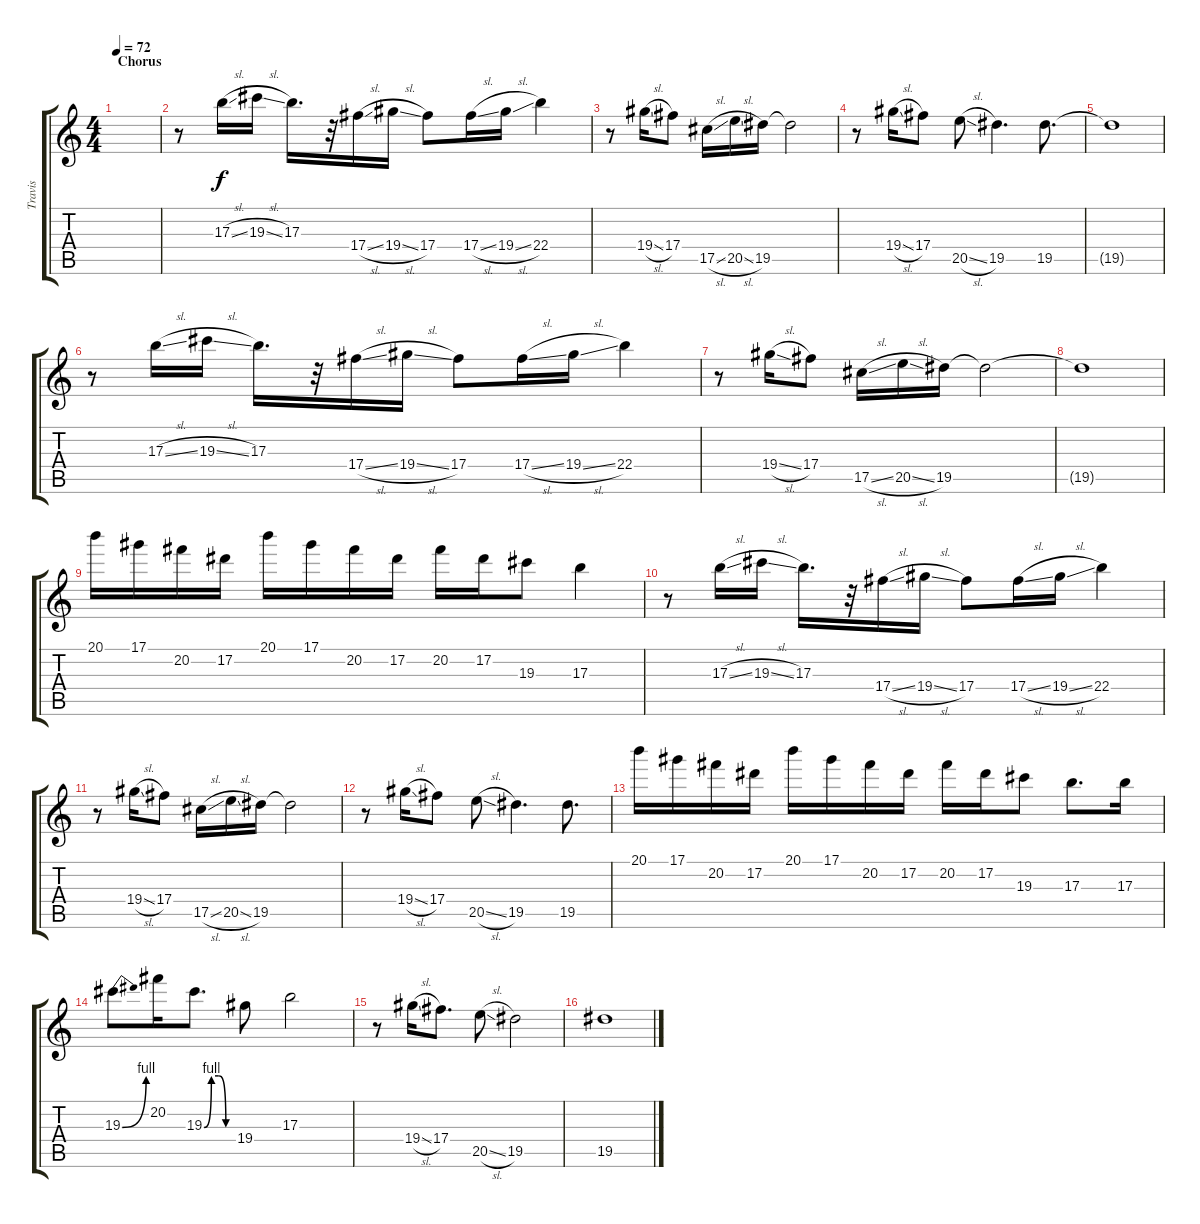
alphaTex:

\track ("Travis" "Travis") {instrument acousticguitarsteel}
\staff {score tabs}
\tuning (Eb4 Bb3 Gb3 Db3 Ab2 Eb2) {hide}
\ts (4 4)
\section ("" "Chorus")
\tempo 72
\clef g2
\ks c
|
r.8 17.3{sl}.16 19.3{sl}.16 17.3.16{d} r.32 17.4{sl}.16 19.4{sl}.16 17.4.8 17.4{sl}.16 19.4{sl}.16 22.4.4 |
r.8 19.4{sl}.16 17.4.8 17.5{sl}.16 20.5{sl}.16 19.5.16 19.5{t}.2 |
r.8 19.4{sl}.16 17.4.8 20.5{sl}.8 19.5.4{d} 19.5.8{d} |
19.5{t}.1 |
r.8 17.3{sl}.16 19.3{sl}.16 17.3.16{d} r.32 17.4{sl}.16 19.4{sl}.16 17.4.8 17.4{sl}.16 19.4{sl}.16 22.4.4 |
r.8 19.4{sl}.16 17.4.8 17.5{sl}.16 20.5{sl}.16 19.5.16 19.5{t}.2 |
19.5{t}.1 |
20.1.16{instrument acousticguitarsteel} 17.1.16 20.2.16 17.2.16 20.1.16 17.1.16 20.2.16 17.2.16 20.2.16 17.2.16 19.3.8 17.3.4 |
r.8{instrument acousticguitarsteel} 17.3{sl}.16 19.3{sl}.16 17.3.16{d} r.32 17.4{sl}.16 19.4{sl}.16 17.4.8 17.4{sl}.16 19.4{sl}.16 22.4.4 |
r.8 19.4{sl}.16 17.4.8 17.5{sl}.16 20.5{sl}.16 19.5.16 19.5{t}.2 |
r.8 19.4{sl}.16 17.4.8 20.5{sl}.8 19.5.4{d} 19.5.8{d} |
20.1.16{instrument acousticguitarsteel} 17.1.16 20.2.16 17.2.16 20.1.16 17.1.16 20.2.16 17.2.16 20.2.16 17.2.16 19.3.8 17.3.8{d} 17.3.16 |
19.3{be (bend 0 0 60 4)}.8 20.2.16 19.3{be (custom 0 0 15 4 30 4 45 0 60 0)}.8{d} 19.4.8 17.3.2 |
r.8{instrument acousticguitarsteel} 19.4{sl}.16 17.4.8{d} 20.5{sl}.8 19.5.2 |
19.5.1
